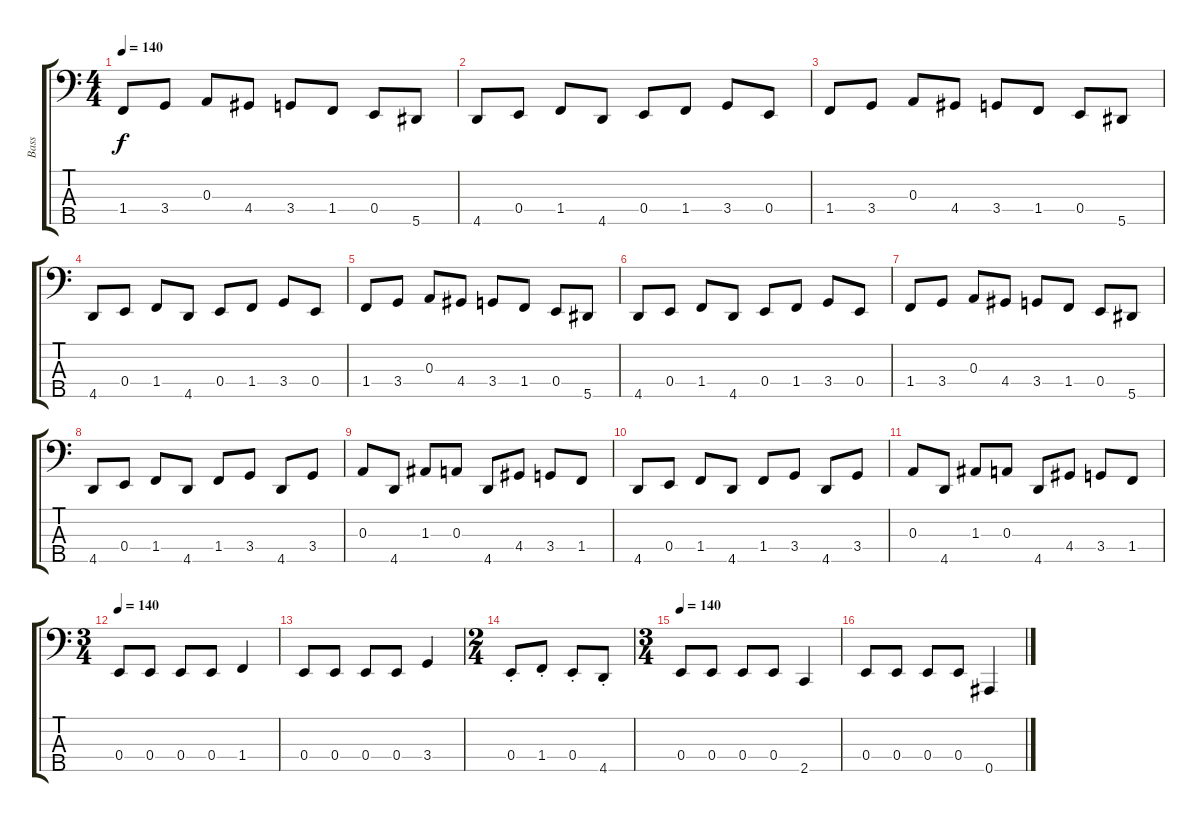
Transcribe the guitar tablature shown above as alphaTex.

\track ("Bass" "Bass") {instrument electricbassfinger}
\staff {score tabs}
\tuning (G2 D2 A1 E1 Bb0) {hide}
\ts (4 4)
\tempo 140
\clef f4
\ks aminor
1.4.8{dy f} 3.4.8 0.3.8 4.4.8 3.4.8 1.4.8 0.4.8 5.5.8 |
4.5.8 0.4.8 1.4.8 4.5.8 0.4.8 1.4.8 3.4.8 0.4.8 |
1.4.8 3.4.8 0.3.8 4.4.8 3.4.8 1.4.8 0.4.8 5.5.8 |
4.5.8 0.4.8 1.4.8 4.5.8 0.4.8 1.4.8 3.4.8 0.4.8 |
1.4.8 3.4.8 0.3.8 4.4.8 3.4.8 1.4.8 0.4.8 5.5.8 |
4.5.8 0.4.8 1.4.8 4.5.8 0.4.8 1.4.8 3.4.8 0.4.8 |
1.4.8 3.4.8 0.3.8 4.4.8 3.4.8 1.4.8 0.4.8 5.5.8 |
4.5.8 0.4.8 1.4.8 4.5.8 1.4.8 3.4.8 4.5.8 3.4.8 |
0.3.8 4.5.8 1.3.8 0.3.8 4.5.8 4.4.8 3.4.8 1.4.8 |
4.5.8 0.4.8 1.4.8 4.5.8 1.4.8 3.4.8 4.5.8 3.4.8 |
0.3.8 4.5.8 1.3.8 0.3.8 4.5.8 4.4.8 3.4.8 1.4.8 |
\ts (3 4)
\tempo 140
0.4.8 0.4.8 0.4.8 0.4.8 1.4.4 |
0.4.8 0.4.8 0.4.8 0.4.8 3.4.4 |
\ts (2 4)
0.4{st}.8 1.4{st}.8 0.4{st}.8 4.5{st}.8 |
\ts (3 4)
\tempo 140
0.4.8 0.4.8 0.4.8 0.4.8 2.5.4 |
0.4.8 0.4.8 0.4.8 0.4.8 0.5.4
